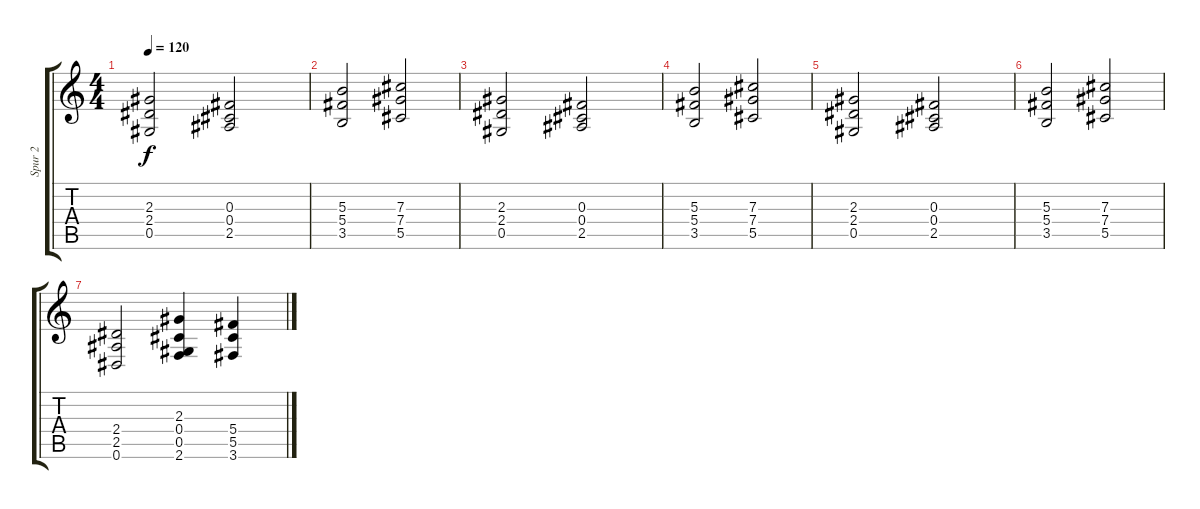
\track ("Spur 2" "Spur 2") {instrument distortionguitar}
\staff {score tabs}
\tuning (Eb4 Bb3 Gb3 Db3 Ab2 Eb2) {hide}
\ts (4 4)
\tempo 120
\clef g2
\ks c
(2.3 2.4 0.5).2{dy f} (0.3 0.4 2.5).2 |
(5.3 5.4 3.5).2 (7.3 7.4 5.5).2 |
(2.3 2.4 0.5).2 (0.3 0.4 2.5).2 |
(5.3 5.4 3.5).2 (7.3 7.4 5.5).2 |
(2.3 2.4 0.5).2 (0.3 0.4 2.5).2 |
(5.3 5.4 3.5).2 (7.3 7.4 5.5).2 |
(2.4 2.5 0.6).2 (2.3 0.4 0.5 2.6).4 (5.4 5.5 3.6).4
